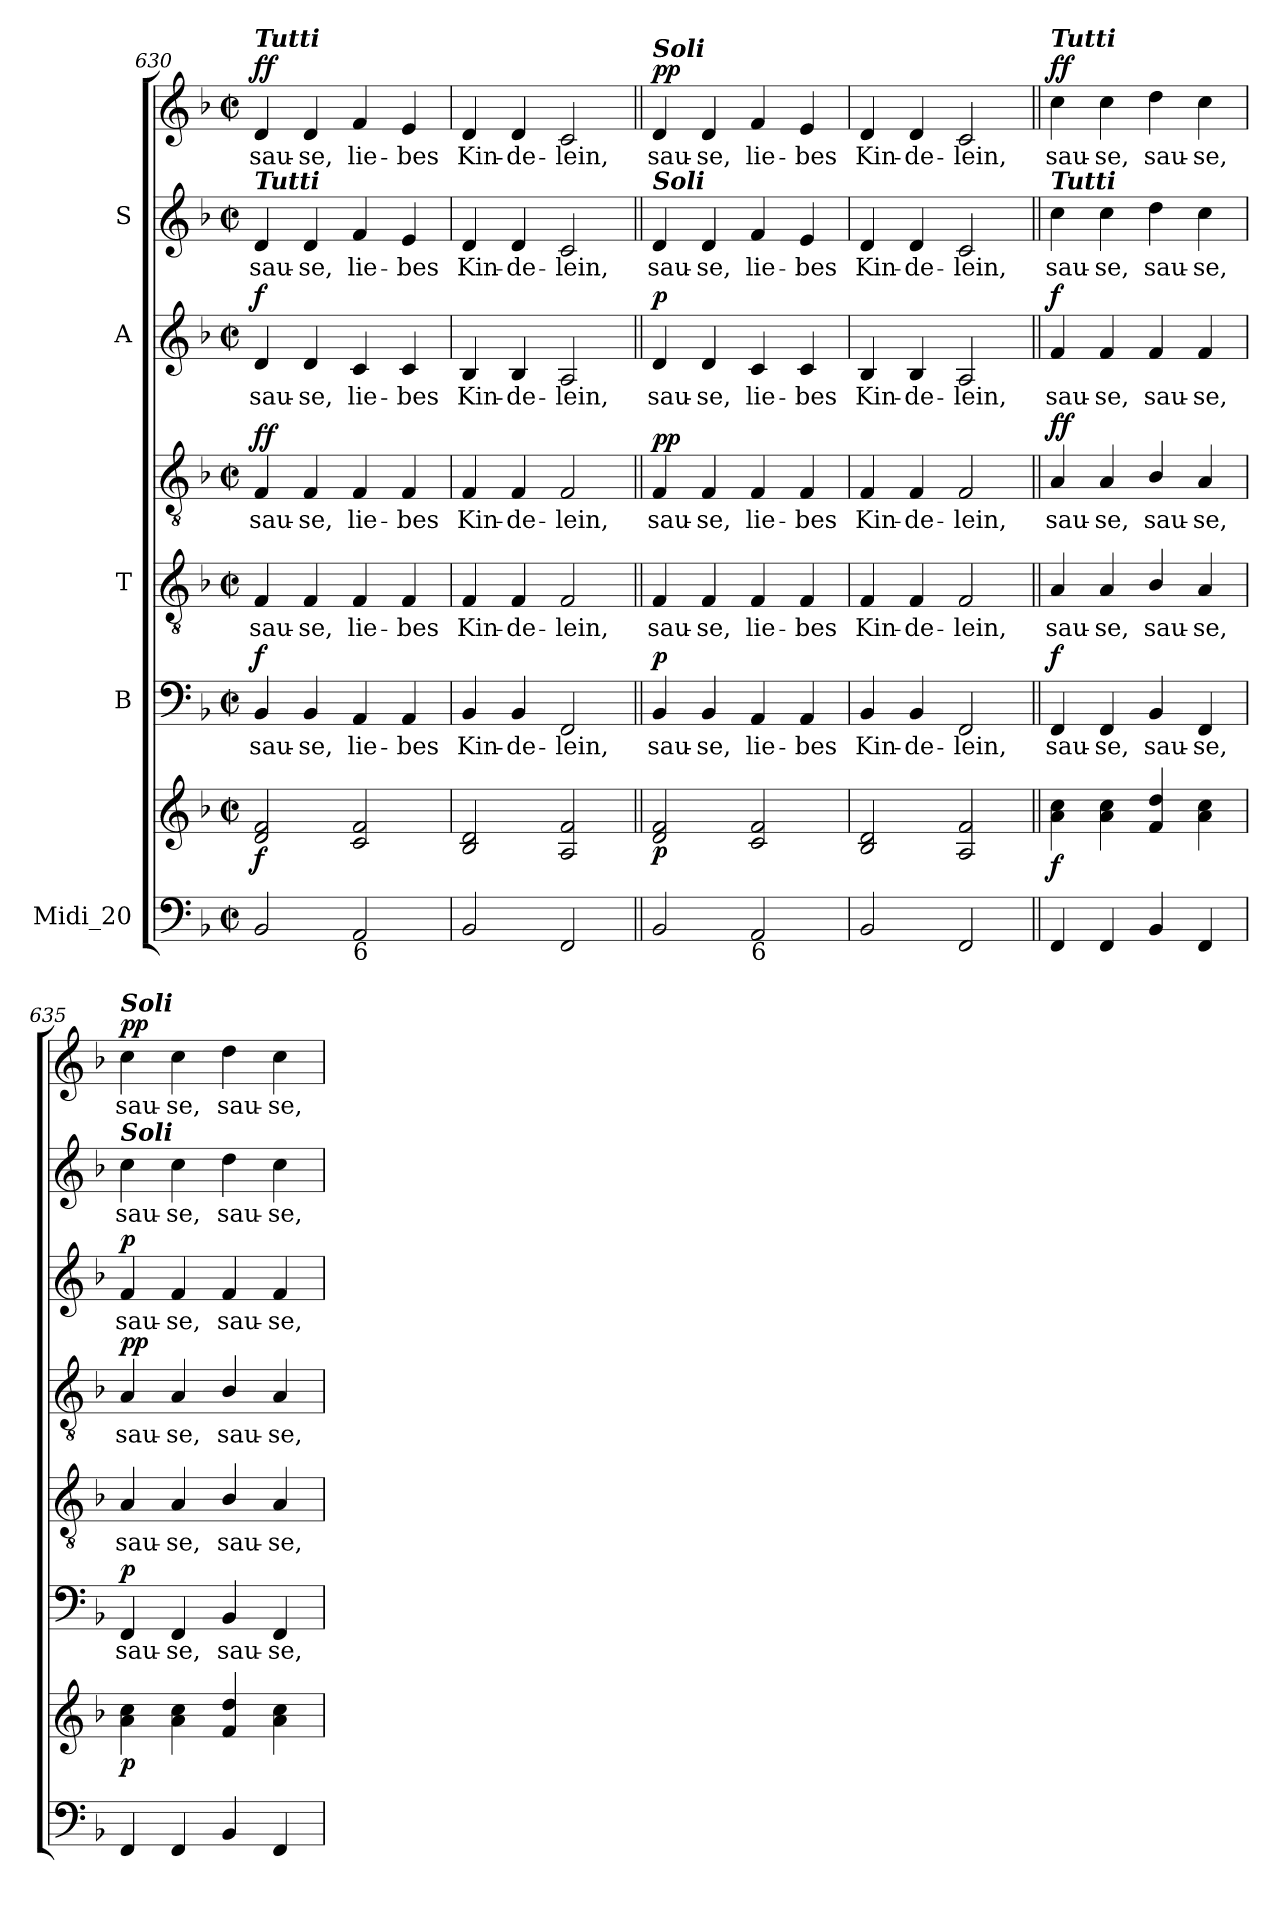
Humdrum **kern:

**kern	**kern	**dynam	**kern	**text	**dynam	**kern	**text	**kern	**text	**dynam	**kern	**text	**dynam	**kern	**text	**kern	**text	**dynam
*part5	*part5	*part5	*part4	*part4	*part4	*part3	*part3	*part3	*part3	*part3	*part2	*part2	*part2	*part1	*part1	*part1	*part1	*part1
*staff8	*staff7	*staff7/8	*staff6	*staff6	*staff6	*staff5	*staff5	*staff4	*staff4	*staff4/5	*staff3	*staff3	*staff3	*staff2	*staff2	*staff1	*staff1	*staff1/2
*I"Midi_20	*	*	*I"B	*	*	*I"T	*	*	*	*	*I"A	*	*	*I"S	*	*	*	*
!!LO:LB:g=z
*clefF4	*clefG2	*	*clefF4	*	*	*clefGv2	*	*clefGv2	*	*	*clefG2	*	*	*clefG2	*	*clefG2	*	*
*k[b-]	*k[b-]	*	*k[b-]	*	*	*k[b-]	*	*k[b-]	*	*	*k[b-]	*	*	*k[b-]	*	*k[b-]	*	*
*F:	*F:	*	*F:	*	*	*F:	*	*F:	*	*	*F:	*	*	*F:	*	*F:	*	*
*M2/2	*M2/2	*	*M2/2	*	*	*M2/2	*	*M2/2	*	*	*M2/2	*	*	*M2/2	*	*M2/2	*	*
*met(c|)	*met(c|)	*	*met(c|)	*	*	*met(c|)	*	*met(c|)	*	*	*met(c|)	*	*	*met(c|)	*	*met(c|)	*	*
=630	=630	=630	=630	=630	=630	=630	=630	=630	=630	=630	=630	=630	=630	=630	=630	=630	=630	=630
!	!	!	!	!	!	!	!	!	!	!	!	!	!	!	!	!LO:TX:a:Bi:t=Tutti	!	!
!	!	!	!	!	!	!	!	!	!	!	!	!	!	!LO:TX:a:Bi:t=Tutti	!	!	!	!
!	!	!LO:DY:b	!	!LO:LY:b	!LO:DY:b	!	!LO:LY:b	!	!LO:LY:b	!LO:DY:b=2	!	!LO:LY:b	!	!	!LO:LY:b	!	!LO:LY:b	!
!	!	!	!	!	!	!	!	!	!	!LO:DY:n=1:b	!	!	!LO:DY:b	!	!	!	!	!LO:DY:b=2
!	!	!	!	!	!	!	!	!	!	!	!	!	!	!	!	!	!	!LO:DY:n=1:b
2BB-	2d 2f	f	4BB-	sau-	f	4F	sau-	4F	sau-	f f	4d	sau-	f	4d	sau-	4d	sau-	f f
!	!	!	!	!LO:LY:b	!	!	!LO:LY:b	!	!LO:LY:b	!	!	!LO:LY:b	!	!	!LO:LY:b	!	!LO:LY:b	!
.	.	.	4BB-	-se,	.	4F	-se,	4F	-se,	.	4d	-se,	.	4d	-se,	4d	-se,	.
!LO:TX:b:t=6	!	!	!	!	!	!	!	!	!	!	!	!	!	!	!	!	!	!
!	!	!	!	!LO:LY:b	!	!	!LO:LY:b	!	!LO:LY:b	!	!	!LO:LY:b	!	!	!LO:LY:b	!	!LO:LY:b	!
2AA	2c 2f	.	4AA	lie-	.	4F	lie-	4F	lie-	.	4c	lie-	.	4f	lie-	4f	lie-	.
!	!	!	!	!LO:LY:b	!	!	!LO:LY:b	!	!LO:LY:b	!	!	!LO:LY:b	!	!	!LO:LY:b	!	!LO:LY:b	!
.	.	.	4AA	-bes	.	4F	-bes	4F	-bes	.	4c	-bes	.	4e	-bes	4e	-bes	.
=631	=631	=631	=631	=631	=631	=631	=631	=631	=631	=631	=631	=631	=631	=631	=631	=631	=631	=631
!	!	!	!	!LO:LY:b	!	!	!LO:LY:b	!	!LO:LY:b	!	!	!LO:LY:b	!	!	!LO:LY:b	!	!LO:LY:b	!
2BB-	2B- 2d	.	4BB-	Kin-	.	4F	Kin-	4F	Kin-	.	4B-	Kin-	.	4d	Kin-	4d	Kin-	.
!	!	!	!	!LO:LY:b	!	!	!LO:LY:b	!	!LO:LY:b	!	!	!LO:LY:b	!	!	!LO:LY:b	!	!LO:LY:b	!
.	.	.	4BB-	-de-	.	4F	-de-	4F	-de-	.	4B-	-de-	.	4d	-de-	4d	-de-	.
!	!	!	!	!LO:LY:b	!	!	!LO:LY:b	!	!LO:LY:b	!	!	!LO:LY:b	!	!	!LO:LY:b	!	!LO:LY:b	!
2FF	2A 2f	.	2FF	-lein,	.	2F	-lein,	2F	-lein,	.	2A	-lein,	.	2c	-lein,	2c	-lein,	.
=632||	=632||	=632||	=632||	=632||	=632||	=632||	=632||	=632||	=632||	=632||	=632||	=632||	=632||	=632||	=632||	=632||	=632||	=632||
!	!	!	!	!	!	!	!	!	!	!	!	!	!	!	!	!LO:TX:a:Bi:t=Soli	!	!
!	!	!	!	!	!	!	!	!	!	!	!	!	!	!LO:TX:a:Bi:t=Soli	!	!	!	!
!	!	!LO:DY:b	!	!LO:LY:b	!LO:DY:b	!	!LO:LY:b	!	!LO:LY:b	!LO:DY:b=2	!	!LO:LY:b	!	!	!LO:LY:b	!	!LO:LY:b	!
!	!	!	!	!	!	!	!	!	!	!LO:DY:n=1:b	!	!	!LO:DY:b	!	!	!	!	!LO:DY:b=2
!	!	!	!	!	!	!	!	!	!	!	!	!	!	!	!	!	!	!LO:DY:n=1:b
2BB-	2d 2f	p	4BB-	sau-	p	4F	sau-	4F	sau-	p p	4d	sau-	p	4d	sau-	4d	sau-	p p
!	!	!	!	!LO:LY:b	!	!	!LO:LY:b	!	!LO:LY:b	!	!	!LO:LY:b	!	!	!LO:LY:b	!	!LO:LY:b	!
.	.	.	4BB-	-se,	.	4F	-se,	4F	-se,	.	4d	-se,	.	4d	-se,	4d	-se,	.
!LO:TX:b:t=6	!	!	!	!	!	!	!	!	!	!	!	!	!	!	!	!	!	!
!	!	!	!	!LO:LY:b	!	!	!LO:LY:b	!	!LO:LY:b	!	!	!LO:LY:b	!	!	!LO:LY:b	!	!LO:LY:b	!
2AA	2c 2f	.	4AA	lie-	.	4F	lie-	4F	lie-	.	4c	lie-	.	4f	lie-	4f	lie-	.
!	!	!	!	!LO:LY:b	!	!	!LO:LY:b	!	!LO:LY:b	!	!	!LO:LY:b	!	!	!LO:LY:b	!	!LO:LY:b	!
.	.	.	4AA	-bes	.	4F	-bes	4F	-bes	.	4c	-bes	.	4e	-bes	4e	-bes	.
=633	=633	=633	=633	=633	=633	=633	=633	=633	=633	=633	=633	=633	=633	=633	=633	=633	=633	=633
!	!	!	!	!LO:LY:b	!	!	!LO:LY:b	!	!LO:LY:b	!	!	!LO:LY:b	!	!	!LO:LY:b	!	!LO:LY:b	!
2BB-	2B- 2d	.	4BB-	Kin-	.	4F	Kin-	4F	Kin-	.	4B-	Kin-	.	4d	Kin-	4d	Kin-	.
!	!	!	!	!LO:LY:b	!	!	!LO:LY:b	!	!LO:LY:b	!	!	!LO:LY:b	!	!	!LO:LY:b	!	!LO:LY:b	!
.	.	.	4BB-	-de-	.	4F	-de-	4F	-de-	.	4B-	-de-	.	4d	-de-	4d	-de-	.
!	!	!	!	!LO:LY:b	!	!	!LO:LY:b	!	!LO:LY:b	!	!	!LO:LY:b	!	!	!LO:LY:b	!	!LO:LY:b	!
2FF	2A 2f	.	2FF	-lein,	.	2F	-lein,	2F	-lein,	.	2A	-lein,	.	2c	-lein,	2c	-lein,	.
=634||	=634||	=634||	=634||	=634||	=634||	=634||	=634||	=634||	=634||	=634||	=634||	=634||	=634||	=634||	=634||	=634||	=634||	=634||
!	!	!	!	!	!	!	!	!	!	!	!	!	!	!	!	!LO:TX:a:Bi:t=Tutti	!	!
!	!	!	!	!	!	!	!	!	!	!	!	!	!	!LO:TX:a:Bi:t=Tutti	!	!	!	!
!	!	!LO:DY:b	!	!LO:LY:b	!LO:DY:b	!	!LO:LY:b	!	!LO:LY:b	!LO:DY:b=2	!	!LO:LY:b	!	!	!LO:LY:b	!	!LO:LY:b	!
!	!	!	!	!	!	!	!	!	!	!LO:DY:n=1:b	!	!	!LO:DY:b	!	!	!	!	!LO:DY:b=2
!	!	!	!	!	!	!	!	!	!	!	!	!	!	!	!	!	!	!LO:DY:n=1:b
4FF	4a 4cc	f	4FF	sau-	f	4A	sau-	4A	sau-	f f	4f	sau-	f	4cc	sau-	4cc	sau-	f f
!	!	!	!	!LO:LY:b	!	!	!LO:LY:b	!	!LO:LY:b	!	!	!LO:LY:b	!	!	!LO:LY:b	!	!LO:LY:b	!
4FF	4a 4cc	.	4FF	-se,	.	4A	-se,	4A	-se,	.	4f	-se,	.	4cc	-se,	4cc	-se,	.
!	!	!	!	!LO:LY:b	!	!	!LO:LY:b	!	!LO:LY:b	!	!	!LO:LY:b	!	!	!LO:LY:b	!	!LO:LY:b	!
4BB-	4f 4dd	.	4BB-	sau-	.	4B-/	sau-	4B-/	sau-	.	4f	sau-	.	4dd	sau-	4dd	sau-	.
!	!	!	!	!LO:LY:b	!	!	!LO:LY:b	!	!LO:LY:b	!	!	!LO:LY:b	!	!	!LO:LY:b	!	!LO:LY:b	!
4FF	4a 4cc	.	4FF	-se,	.	4A	-se,	4A	-se,	.	4f	-se,	.	4cc	-se,	4cc	-se,	.
=635	=635	=635	=635	=635	=635	=635	=635	=635	=635	=635	=635	=635	=635	=635	=635	=635	=635	=635
!	!	!	!	!	!	!	!	!	!	!	!	!	!	!	!	!LO:TX:a:Bi:t=Soli	!	!
!	!	!	!	!	!	!	!	!	!	!	!	!	!	!LO:TX:a:Bi:t=Soli	!	!	!	!
!	!	!LO:DY:b	!	!LO:LY:b	!LO:DY:b	!	!LO:LY:b	!	!LO:LY:b	!LO:DY:b=2	!	!LO:LY:b	!	!	!LO:LY:b	!	!LO:LY:b	!
!	!	!	!	!	!	!	!	!	!	!LO:DY:n=1:b	!	!	!LO:DY:b	!	!	!	!	!LO:DY:b=2
!	!	!	!	!	!	!	!	!	!	!	!	!	!	!	!	!	!	!LO:DY:n=1:b
4FF	4a 4cc	p	4FF	sau-	p	4A	sau-	4A	sau-	p p	4f	sau-	p	4cc	sau-	4cc	sau-	p p
!	!	!	!	!LO:LY:b	!	!	!LO:LY:b	!	!LO:LY:b	!	!	!LO:LY:b	!	!	!LO:LY:b	!	!LO:LY:b	!
4FF	4a 4cc	.	4FF	-se,	.	4A	-se,	4A	-se,	.	4f	-se,	.	4cc	-se,	4cc	-se,	.
!	!	!	!	!LO:LY:b	!	!	!LO:LY:b	!	!LO:LY:b	!	!	!LO:LY:b	!	!	!LO:LY:b	!	!LO:LY:b	!
4BB-	4f 4dd	.	4BB-	sau-	.	4B-/	sau-	4B-/	sau-	.	4f	sau-	.	4dd	sau-	4dd	sau-	.
!	!	!	!	!LO:LY:b	!	!	!LO:LY:b	!	!LO:LY:b	!	!	!LO:LY:b	!	!	!LO:LY:b	!	!LO:LY:b	!
4FF	4a 4cc	.	4FF	-se,	.	4A	-se,	4A	-se,	.	4f	-se,	.	4cc	-se,	4cc	-se,	.
=	=	=	=	=	=	=	=	=	=	=	=	=	=	=	=	=	=	=
*-	*-	*-	*-	*-	*-	*-	*-	*-	*-	*-	*-	*-	*-	*-	*-	*-	*-	*-
